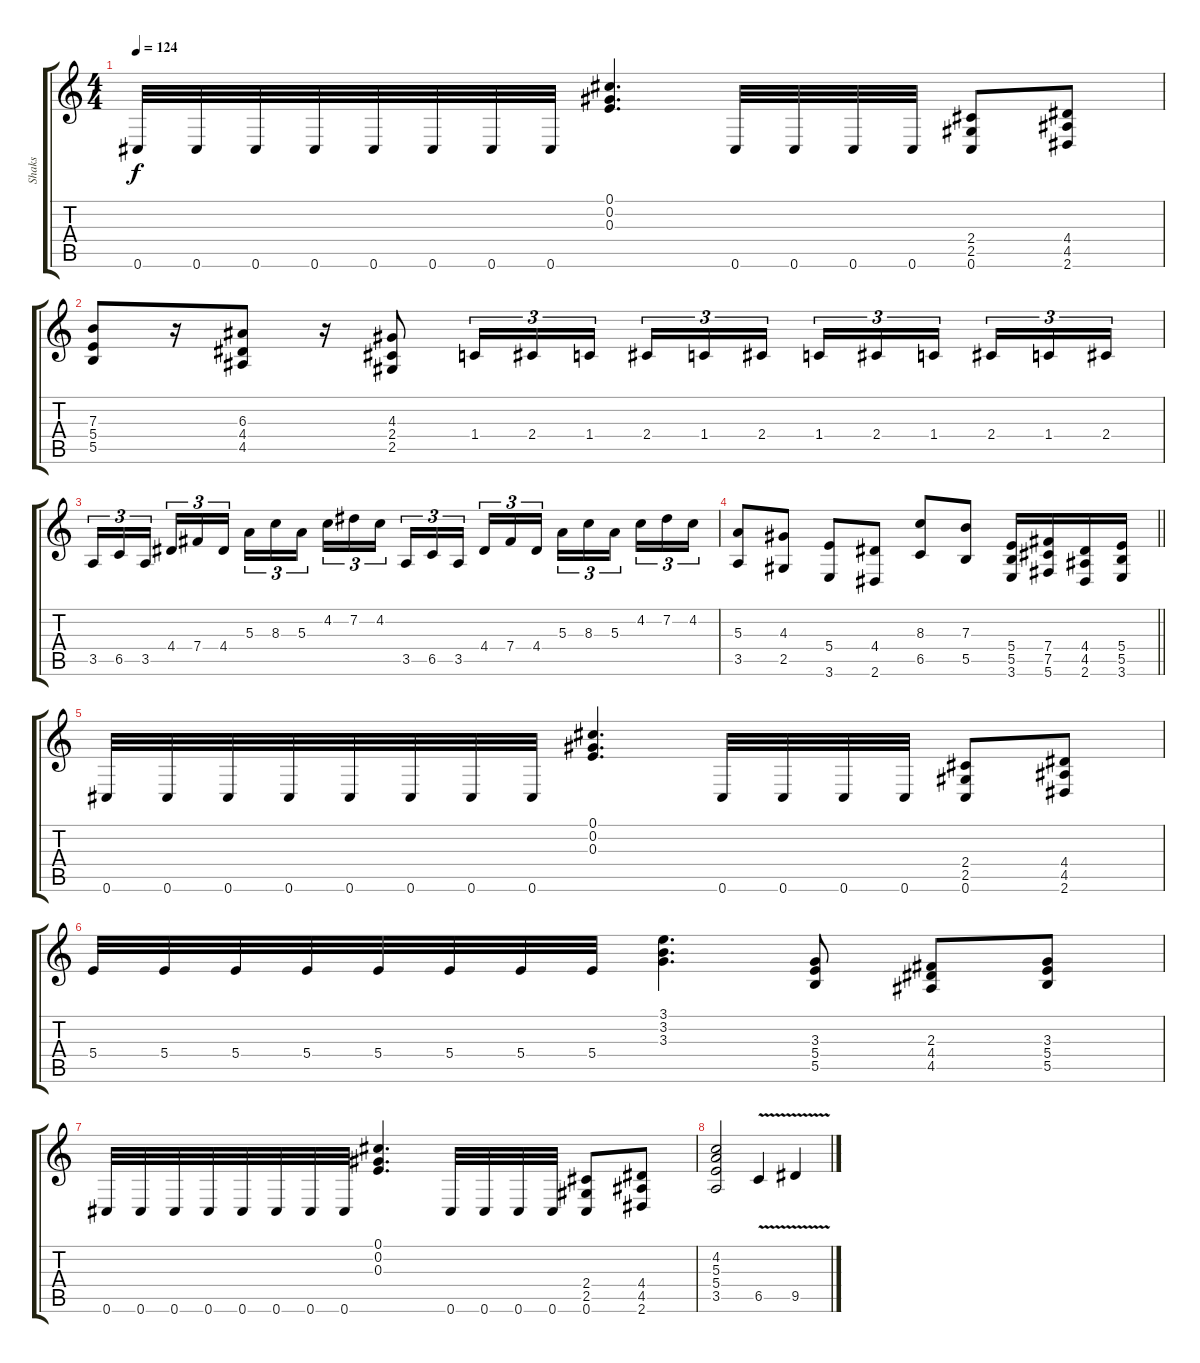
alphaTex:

\track ("Shaks" "Shaks") {instrument distortionguitar}
\staff {score tabs}
\tuning (Db4 Ab3 E3 B2 Gb2 Db2) {hide}
\ts (4 4)
\tempo 124
\clef g2
\ks c
0.6.32{dy f} 0.6.32 0.6.32 0.6.32 0.6.32 0.6.32 0.6.32 0.6.32 (0.1 0.2 0.3).4{d} 0.6.32 0.6.32 0.6.32 0.6.32 (2.4 2.5 0.6).8 (4.4 4.5 2.6).8 |
(7.3 5.4 5.5).8 r.16 (6.3 4.4 4.5).8 r.16 (4.3 2.4 2.5).8 1.4.16{tu (3 2)} 2.4.16{tu (3 2)} 1.4.16{tu (3 2) beam splitsecondary} 2.4.16{tu (3 2)} 1.4.16{tu (3 2)} 2.4.16{tu (3 2)} 1.4.16{tu (3 2)} 2.4.16{tu (3 2)} 1.4.16{tu (3 2) beam splitsecondary} 2.4.16{tu (3 2)} 1.4.16{tu (3 2)} 2.4.16{tu (3 2)} |
3.5.16{tu (3 2)} 6.5.16{tu (3 2)} 3.5.16{tu (3 2) beam splitsecondary} 4.4.16{tu (3 2)} 7.4.16{tu (3 2)} 4.4.16{tu (3 2)} 5.3.16{tu (3 2)} 8.3.16{tu (3 2)} 5.3.16{tu (3 2) beam splitsecondary} 4.2.16{tu (3 2)} 7.2.16{tu (3 2)} 4.2.16{tu (3 2)} 3.5.16{tu (3 2)} 6.5.16{tu (3 2)} 3.5.16{tu (3 2) beam splitsecondary} 4.4.16{tu (3 2)} 7.4.16{tu (3 2)} 4.4.16{tu (3 2)} 5.3.16{tu (3 2)} 8.3.16{tu (3 2)} 5.3.16{tu (3 2) beam splitsecondary} 4.2.16{tu (3 2)} 7.2.16{tu (3 2)} 4.2.16{tu (3 2)} |
\barLineRight lightlight
(5.3 3.5).8 (4.3 2.5).8 (5.4 3.6).8 (4.4 2.6).8 (8.3 6.5).8 (7.3 5.5).8 (5.4 5.5 3.6).16 (7.4 7.5 5.6).16 (4.4 4.5 2.6).16 (5.4 5.5 3.6).16 |
0.6.32 0.6.32 0.6.32 0.6.32 0.6.32 0.6.32 0.6.32 0.6.32 (0.1 0.2 0.3).4{d} 0.6.32 0.6.32 0.6.32 0.6.32 (2.4 2.5 0.6).8 (4.4 4.5 2.6).8 |
5.4.32 5.4.32 5.4.32 5.4.32 5.4.32 5.4.32 5.4.32 5.4.32 (3.1 3.2 3.3).4{d} (3.3 5.4 5.5).8 (2.3 4.4 4.5).8 (3.3 5.4 5.5).8 |
0.6.32 0.6.32 0.6.32 0.6.32 0.6.32 0.6.32 0.6.32 0.6.32 (0.1 0.2 0.3).4{d} 0.6.32 0.6.32 0.6.32 0.6.32 (2.4 2.5 0.6).8 (4.4 4.5 2.6).8 |
(4.2 5.3 5.4 3.5).2 6.5{v}.4 9.5{v}.4
